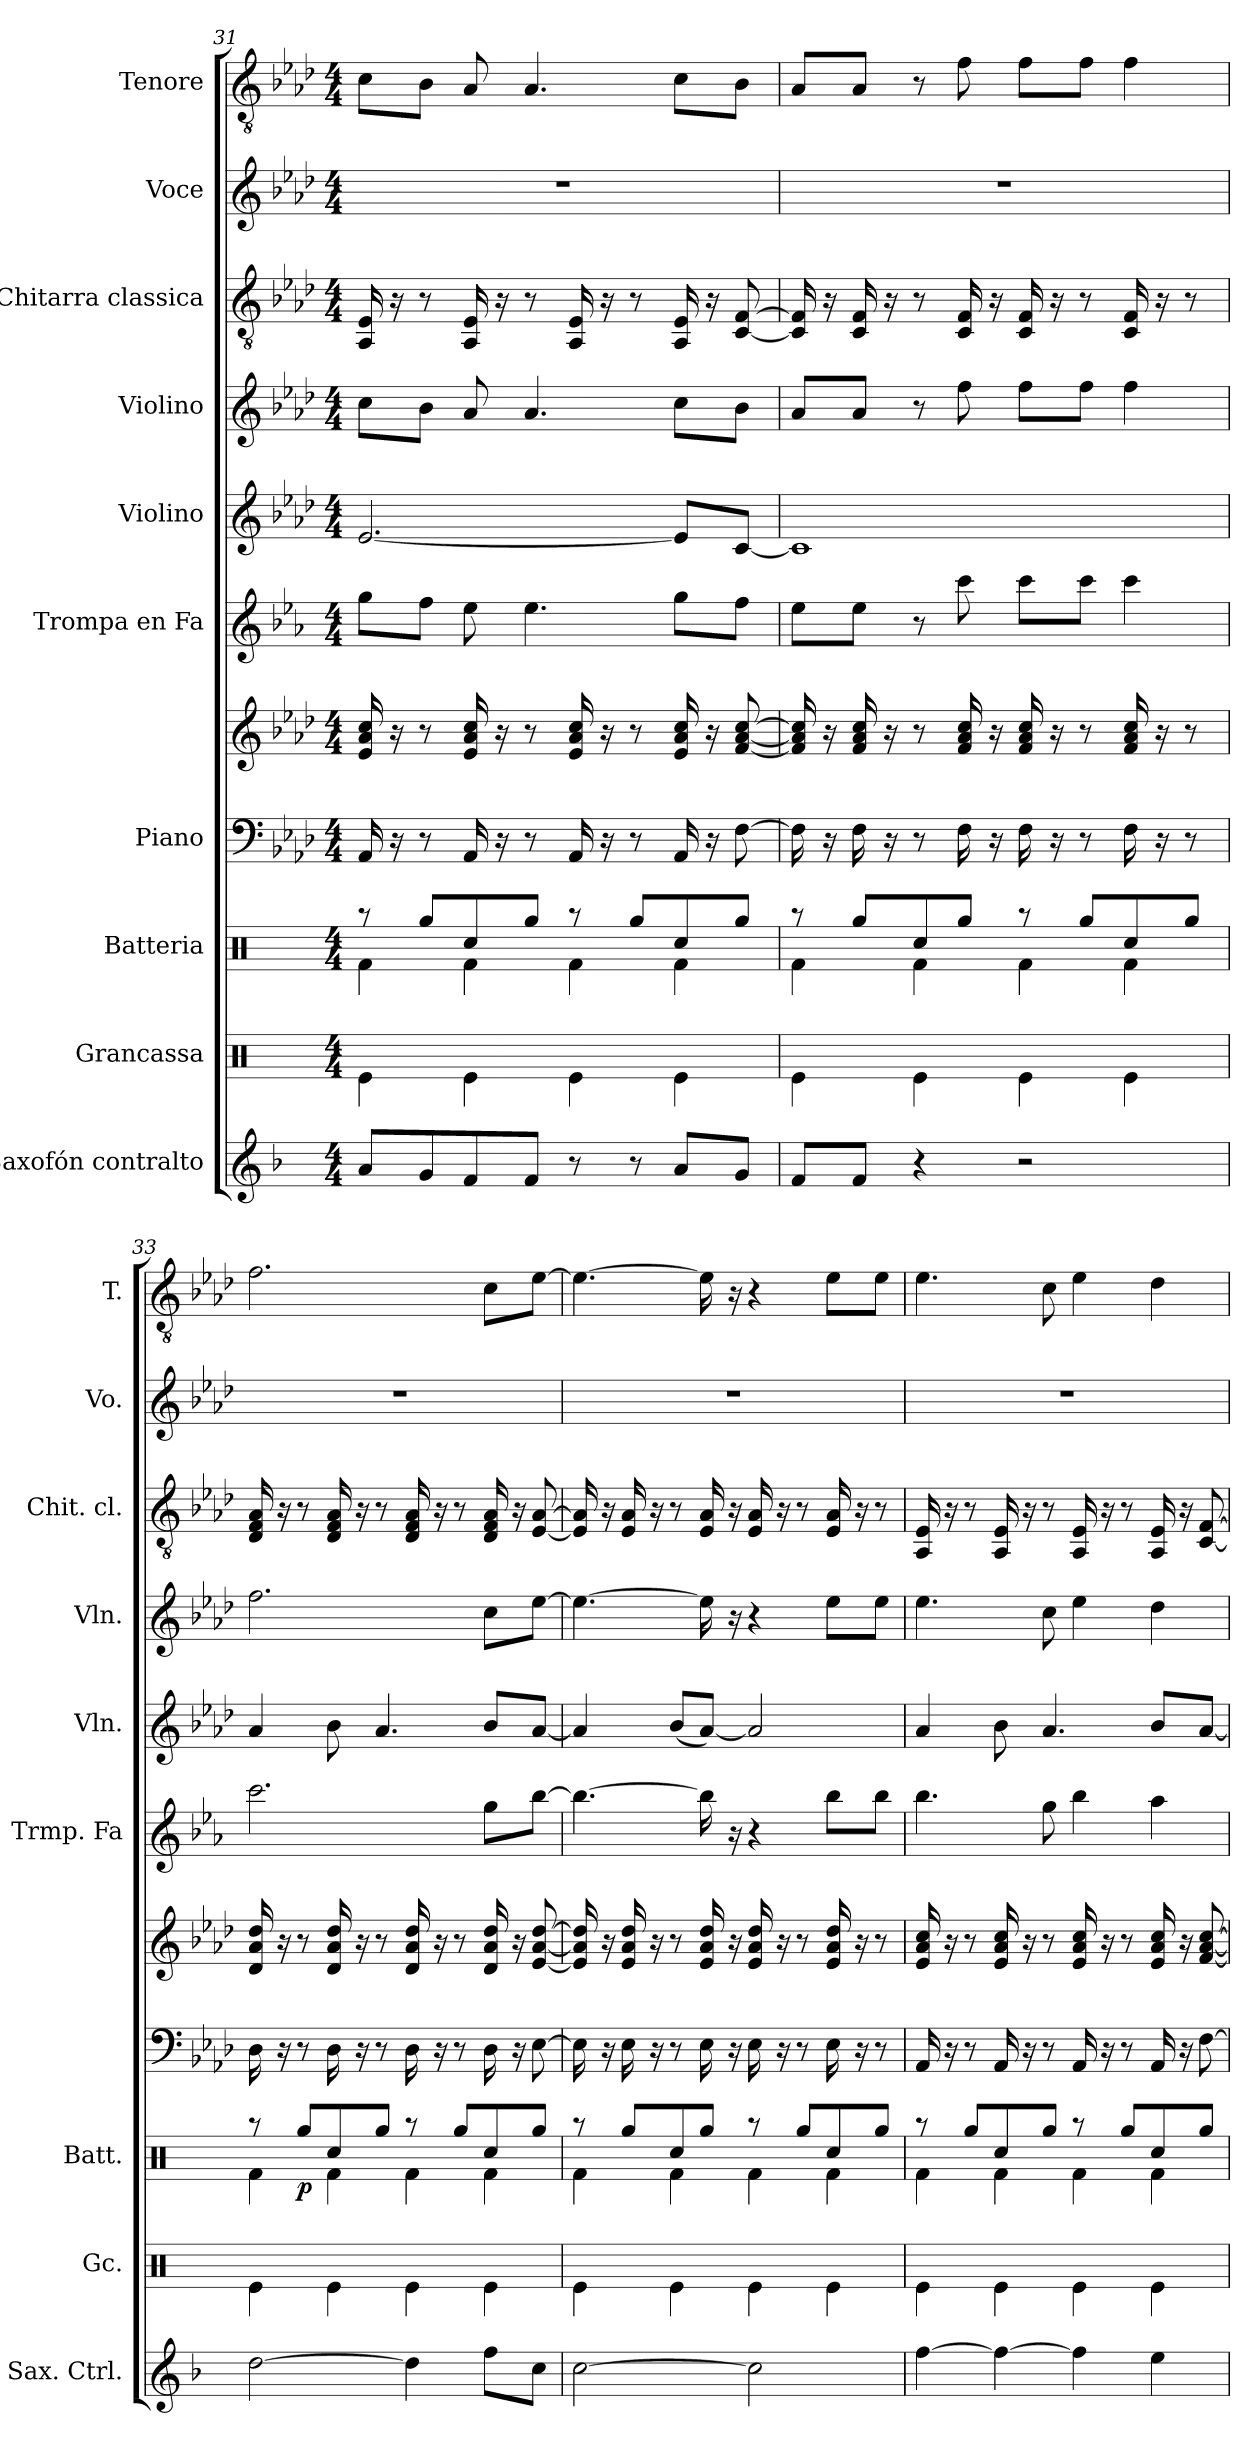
**kern	**kern	**kern	**dynam	**kern	**kern	**kern	**kern	**kern	**kern	**kern	**kern
*part10	*part9	*part8	*part8	*part7	*part7	*part6	*part5	*part4	*part3	*part2	*part1
*staff11	*staff10	*staff9	*staff9	*staff8	*staff7	*staff6	*staff5	*staff4	*staff3	*staff2	*staff1
*I"Saxofón contralto	*I"Grancassa	*I"Batteria	*	*I"Piano	*	*I"Trompa en Fa	*I"Violino	*I"Violino	*I"Chitarra classica	*I"Voce	*I"Tenore
*I'Sax. Ctrl.	*I'Gc.	*I'Batt.	*	*	*	*I'Trmp. Fa	*I'Vln.	*I'Vln.	*I'Chit. cl.	*I'Vo.	*I'T.
!!LO:PB:g=z
*clefG2	*clefX	*clefX	*	*clefF4	*clefG2	*clefG2	*clefG2	*clefG2	*clefGv2	*clefG2	*clefGv2
*ITrd5c9	*	*	*	*	*	*ITrd4c7	*	*	*	*	*
*k[b-e-a-d-]	*k[]	*k[]	*	*k[b-e-a-d-]	*k[b-e-a-d-]	*k[b-e-a-d-]	*k[b-e-a-d-]	*k[b-e-a-d-]	*k[b-e-a-d-]	*k[b-e-a-d-]	*k[b-e-a-d-]
*M4/4	*M4/4	*M4/4	*	*M4/4	*M4/4	*M4/4	*M4/4	*M4/4	*M4/4	*M4/4	*M4/4
=31	=31	=31	=31	=31	=31	=31	=31	=31	=31	=31	=31
*	*	*^	*	*	*	*	*	*	*	*	*
8c/L	4Re\	8r	4Rf\	.	16AA-/	16e-/ 16a-/ 16cc/	8cc\L	[2.e-/	8cc\L	16AA-/ 16E-/	1r	8c\L
.	.	.	.	.	16r	16r	.	.	.	16r	.	.
8B-/	.	8Rgg/L	.	.	8r	8r	8b-\J	.	8b-\J	8r	.	8B-\J
8A-/	4Re\	8Rcc/	4Rf\	.	16AA-/	16e-/ 16a-/ 16cc/	8a-\	.	8a-/	16AA-/ 16E-/	.	8A-/
.	.	.	.	.	16r	16r	.	.	.	16r	.	.
8A-/J	.	8Rgg/J	.	.	8r	8r	4.a-\	.	4.a-/	8r	.	4.A-/
8r	4Re\	8r	4Rf\	.	16AA-/	16e-/ 16a-/ 16cc/	.	.	.	16AA-/ 16E-/	.	.
.	.	.	.	.	16r	16r	.	.	.	16r	.	.
8r	.	8Rgg/L	.	.	8r	8r	.	.	.	8r	.	.
8c/L	4Re\	8Rcc/	4Rf\	.	16AA-/	16e-/ 16a-/ 16cc/	8cc\L	8e-/L]	8cc\L	16AA-/ 16E-/	.	8c\L
.	.	.	.	.	16r	16r	.	.	.	16r	.	.
8B-/J	.	8Rgg/J	.	.	[8F\	[8f/ [8a-/ [8cc/	8b-\J	[8c/J	8b-\J	[8C/ [8F/	.	8B-\J
=32	=32	=32	=32	=32	=32	=32	=32	=32	=32	=32	=32	=32
8A-/L	4Re\	8r	4Rf\	.	16F\]	16f/] 16a-/] 16cc/]	8a-\L	1c]	8a-/L	16C/] 16F/]	1r	8A-/L
.	.	.	.	.	16r	16r	.	.	.	16r	.	.
8A-/J	.	8Rgg/L	.	.	16F\	16f/ 16a-/ 16cc/	8a-\J	.	8a-/J	16C/ 16F/	.	8A-/J
.	.	.	.	.	16r	16r	.	.	.	16r	.	.
4r	4Re\	8Rcc/	4Rf\	.	8r	8r	8r	.	8r	8r	.	8r
.	.	8Rgg/J	.	.	16F\	16f/ 16a-/ 16cc/	8ff\	.	8ff\	16C/ 16F/	.	8f\
.	.	.	.	.	16r	16r	.	.	.	16r	.	.
2r	4Re\	8r	4Rf\	.	16F\	16f/ 16a-/ 16cc/	8ff\L	.	8ff\L	16C/ 16F/	.	8f\L
.	.	.	.	.	16r	16r	.	.	.	16r	.	.
.	.	8Rgg/L	.	.	8r	8r	8ff\J	.	8ff\J	8r	.	8f\J
.	4Re\	8Rcc/	4Rf\	.	16F\	16f/ 16a-/ 16cc/	4ff\	.	4ff\	16C/ 16F/	.	4f\
.	.	.	.	.	16r	16r	.	.	.	16r	.	.
.	.	8Rgg/J	.	.	8r	8r	.	.	.	8r	.	.
!!LO:PB:g=z
=33	=33	=33	=33	=33	=33	=33	=33	=33	=33	=33	=33	=33
[2f\	4Re\	8r	4Rf\	.	16D-\	16d-/ 16a-/ 16dd-/	2.ff\	4a-/	2.ff\	16D-/ 16F/ 16A-/	1r	2.f\
.	.	.	.	.	16r	16r	.	.	.	16r	.	.
!	!	!	!	!LO:DY:b	!	!	!	!	!	!	!	!
.	.	8Rgg/L	.	p	8r	8r	.	.	.	8r	.	.
.	4Re\	8Rcc/	4Rf\	.	16D-\	16d-/ 16a-/ 16dd-/	.	8b-\	.	16D-/ 16F/ 16A-/	.	.
.	.	.	.	.	16r	16r	.	.	.	16r	.	.
.	.	8Rgg/J	.	.	8r	8r	.	4.a-/	.	8r	.	.
4f\]	4Re\	8r	4Rf\	.	16D-\	16d-/ 16a-/ 16dd-/	.	.	.	16D-/ 16F/ 16A-/	.	.
.	.	.	.	.	16r	16r	.	.	.	16r	.	.
.	.	8Rgg/L	.	.	8r	8r	.	.	.	8r	.	.
8a-\L	4Re\	8Rcc/	4Rf\	.	16D-\	16d-/ 16a-/ 16dd-/	8cc\L	8b-/L	8cc\L	16D-/ 16F/ 16A-/	.	8c\L
.	.	.	.	.	16r	16r	.	.	.	16r	.	.
8e-\J	.	8Rgg/J	.	.	[8E-\	[8e-/ [8a-/ [8dd-/	[8ee-\J	[8a-/J	[8ee-\J	[8E-/ [8A-/	.	[8e-\J
=34	=34	=34	=34	=34	=34	=34	=34	=34	=34	=34	=34	=34
[2e-\	4Re\	8r	4Rf\	.	16E-\]	16e-/] 16a-/] 16dd-/]	4.ee-\_	4a-/]	4.ee-\_	16E-/] 16A-/]	1r	4.e-\_
.	.	.	.	.	16r	16r	.	.	.	16r	.	.
.	.	8Rgg/L	.	.	16E-\	16e-/ 16a-/ 16dd-/	.	.	.	16E-/ 16A-/	.	.
.	.	.	.	.	16r	16r	.	.	.	16r	.	.
.	4Re\	8Rcc/	4Rf\	.	8r	8r	.	(8b-/L	.	8r	.	.
.	.	8Rgg/J	.	.	16E-\	16e-/ 16a-/ 16dd-/	16ee-\]	[8a-/J)	16ee-\]	16E-/ 16A-/	.	16e-\]
.	.	.	.	.	16r	16r	16r	.	16r	16r	.	16r
2e-\]	4Re\	8r	4Rf\	.	16E-\	16e-/ 16a-/ 16dd-/	4r	2a-/]	4r	16E-/ 16A-/	.	4r
.	.	.	.	.	16r	16r	.	.	.	16r	.	.
.	.	8Rgg/L	.	.	8r	8r	.	.	.	8r	.	.
.	4Re\	8Rcc/	4Rf\	.	16E-\	16e-/ 16a-/ 16dd-/	8ee-\L	.	8ee-\L	16E-/ 16A-/	.	8e-\L
.	.	.	.	.	16r	16r	.	.	.	16r	.	.
.	.	8Rgg/J	.	.	8r	8r	8ee-\J	.	8ee-\J	8r	.	8e-\J
!!LO:PB:g=z
=35	=35	=35	=35	=35	=35	=35	=35	=35	=35	=35	=35	=35
[4a-\	4Re\	8r	4Rf\	.	16AA-/	16e-/ 16a-/ 16cc/	4.ee-\	4a-/	4.ee-\	16AA-/ 16E-/	1r	4.e-\
.	.	.	.	.	16r	16r	.	.	.	16r	.	.
.	.	8Rgg/L	.	.	8r	8r	.	.	.	8r	.	.
4a-\_	4Re\	8Rcc/	4Rf\	.	16AA-/	16e-/ 16a-/ 16cc/	.	8b-\	.	16AA-/ 16E-/	.	.
.	.	.	.	.	16r	16r	.	.	.	16r	.	.
.	.	8Rgg/J	.	.	8r	8r	8cc\	4.a-/	8cc\	8r	.	8c\
4a-\]	4Re\	8r	4Rf\	.	16AA-/	16e-/ 16a-/ 16cc/	4ee-\	.	4ee-\	16AA-/ 16E-/	.	4e-\
.	.	.	.	.	16r	16r	.	.	.	16r	.	.
.	.	8Rgg/L	.	.	8r	8r	.	.	.	8r	.	.
4g\	4Re\	8Rcc/	4Rf\	.	16AA-/	16e-/ 16a-/ 16cc/	4dd-\	8b-/L	4dd-\	16AA-/ 16E-/	.	4d-\
.	.	.	.	.	16r	16r	.	.	.	16r	.	.
.	.	8Rgg/J	.	.	[8F\	[8f/ [8a-/ [8cc/	.	[8a-/J	.	[8C/ [8F/	.	.
*	*	*v	*v	*	*	*	*	*	*	*	*	*
=	=	=	=	=	=	=	=	=	=	=	=
*-	*-	*-	*-	*-	*-	*-	*-	*-	*-	*-	*-
